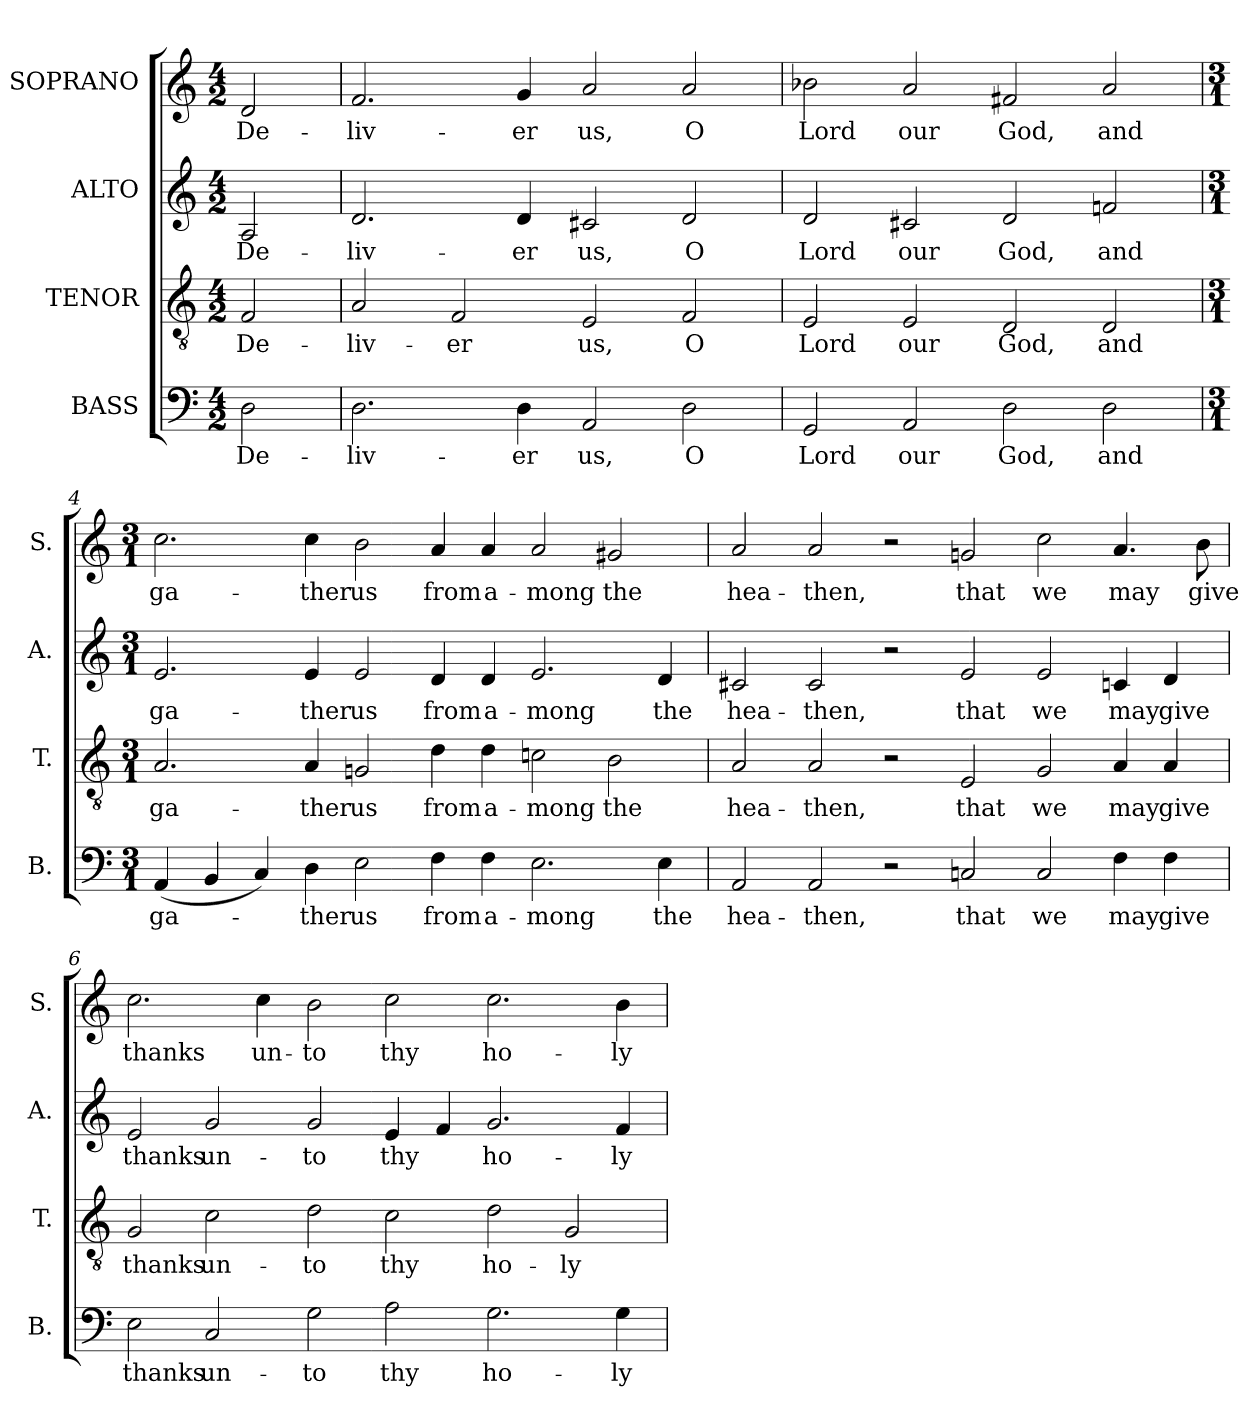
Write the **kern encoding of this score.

**kern	**text	**kern	**text	**kern	**text	**kern	**text
*part4	*part4	*part3	*part3	*part2	*part2	*part1	*part1
*staff4	*staff4	*staff3	*staff3	*staff2	*staff2	*staff1	*staff1
*I"BASS	*	*I"TENOR	*	*I"ALTO	*	*I"SOPRANO	*
*I'B.	*	*I'T.	*	*I'A.	*	*I'S.	*
*clefF4	*	*clefGv2	*	*clefG2	*	*clefG2	*
*	*	*ITrd7c12	*	*	*	*	*
*k[]	*	*k[]	*	*k[]	*	*k[]	*
*C:	*	*C:	*	*C:	*	*C:	*
*M4/2	*	*M4/2	*	*M4/2	*	*M4/2	*
*MM152	*	*MM152	*	*MM152	*	*MM152	*
=1	=1	=1	=1	=1	=1	=1	=1
!	!LO:LY:b	!	!LO:LY:b	!	!LO:LY:b	!	!LO:LY:b
2D\	De-	2FF/	De-	2A/	De-	2d/	De-
=2	=2	=2	=2	=2	=2	=2	=2
!	!LO:LY:b	!	!LO:LY:b	!	!LO:LY:b	!	!LO:LY:b
2.D\	-liv-	2AA/	-liv-	2.d/	-liv-	2.f/	-liv-
!	!	!	!LO:LY:b	!	!	!	!
.	.	2FF/	-er	.	.	.	.
!	!LO:LY:b	!	!	!	!LO:LY:b	!	!LO:LY:b
4D\	-er	.	.	4d/	-er	4g/	-er
!	!LO:LY:b	!	!LO:LY:b	!	!LO:LY:b	!	!LO:LY:b
2AA/	us,	2EE/	us,	2c#X/	us,	2a/	us,
!	!LO:LY:b	!	!LO:LY:b	!	!LO:LY:b	!	!LO:LY:b
2D\	O	2FF/	O	2d/	O	2a/	O
=3	=3	=3	=3	=3	=3	=3	=3
!	!LO:LY:b	!	!LO:LY:b	!	!LO:LY:b	!	!LO:LY:b
2GG/	Lord	2EE/	Lord	2d/	Lord	2b-X\	Lord
!	!LO:LY:b	!	!LO:LY:b	!	!LO:LY:b	!	!LO:LY:b
2AA/	our	2EE/	our	2c#X/	our	2a/	our
!	!LO:LY:b	!	!LO:LY:b	!	!LO:LY:b	!	!LO:LY:b
2D\	God,	2DD/	God,	2d/	God,	2f#X/	God,
!	!LO:LY:b	!	!LO:LY:b	!	!LO:LY:b	!	!LO:LY:b
2D\	and	2DD/	and	2fn/	and	2a/	and
=4	=4	=4	=4	=4	=4	=4	=4
*M3/1	*	*M3/1	*	*M3/1	*	*M3/1	*
!	!LO:LY:b	!	!LO:LY:b	!	!LO:LY:b	!	!LO:LY:b
(<4AA/	ga-	2.AA/	ga-	2.e/	ga-	2.cc\	ga-
4BB/	.	.	.	.	.	.	.
4C/)	.	.	.	.	.	.	.
!	!LO:LY:b	!	!LO:LY:b	!	!LO:LY:b	!	!LO:LY:b
4D\	-ther	4AA/	-ther	4e/	-ther	4cc\	-ther
!	!LO:LY:b	!	!LO:LY:b	!	!LO:LY:b	!	!LO:LY:b
2E\	us	2GGn/	us	2e/	us	2b\	us
!	!LO:LY:b	!	!LO:LY:b	!	!LO:LY:b	!	!LO:LY:b
4F\	from	4D\	from	4d/	from	4a/	from
!	!LO:LY:b	!	!LO:LY:b	!	!LO:LY:b	!	!LO:LY:b
4F\	a-	4D\	a-	4d/	a-	4a/	a-
!	!LO:LY:b	!	!LO:LY:b	!	!LO:LY:b	!	!LO:LY:b
2.E\	-mong	2Cn\	-mong	2.e/	-mong	2a/	-mong
!	!	!	!LO:LY:b	!	!	!	!LO:LY:b
.	.	2BB\	the	.	.	2g#X/	the
!	!LO:LY:b	!	!	!	!LO:LY:b	!	!
4E\	the	.	.	4d/	the	.	.
=5	=5	=5	=5	=5	=5	=5	=5
!	!LO:LY:b	!	!LO:LY:b	!	!LO:LY:b	!	!LO:LY:b
2AA/	hea-	2AA/	hea-	2c#X/	hea-	2a/	hea-
!	!LO:LY:b	!	!LO:LY:b	!	!LO:LY:b	!	!LO:LY:b
2AA/	-then,	2AA/	-then,	2c#/	-then,	2a/	-then,
2r	.	2r	.	2r	.	2r	.
!	!LO:LY:b	!	!LO:LY:b	!	!LO:LY:b	!	!LO:LY:b
2Cn/	that	2EE/	that	2e/	that	2gn/	that
!	!LO:LY:b	!	!LO:LY:b	!	!LO:LY:b	!	!LO:LY:b
2C/	we	2GG/	we	2e/	we	2cc\	we
!	!LO:LY:b	!	!LO:LY:b	!	!LO:LY:b	!	!LO:LY:b
4F\	may	4AA/	may	4cn/	may	4.a/	may
!	!LO:LY:b	!	!LO:LY:b	!	!LO:LY:b	!	!
4F\	give	4AA/	give	4d/	give	.	.
!	!	!	!	!	!	!	!LO:LY:b
.	.	.	.	.	.	8b\	give
!!LO:LB:g=z
=6	=6	=6	=6	=6	=6	=6	=6
!	!LO:LY:b	!	!LO:LY:b	!	!LO:LY:b	!	!LO:LY:b
2E\	thanks	2GG/	thanks	2e/	thanks	2.cc\	thanks
!	!LO:LY:b	!	!LO:LY:b	!	!LO:LY:b	!	!
2C/	un-	2C\	un-	2g/	un-	.	.
!	!	!	!	!	!	!	!LO:LY:b
.	.	.	.	.	.	4cc\	un-
!	!LO:LY:b	!	!LO:LY:b	!	!LO:LY:b	!	!LO:LY:b
2G\	-to	2D\	-to	2g/	-to	2b\	-to
!	!LO:LY:b	!	!LO:LY:b	!	!LO:LY:b	!	!LO:LY:b
2A\	thy	2C\	thy	4e/	thy	2cc\	thy
.	.	.	.	4f/	.	.	.
!	!LO:LY:b	!	!LO:LY:b	!	!LO:LY:b	!	!LO:LY:b
2.G\	ho-	2D\	ho-	2.g/	ho-	2.cc\	ho-
!	!	!	!LO:LY:b	!	!	!	!
.	.	2GG/	-ly	.	.	.	.
!	!LO:LY:b	!	!	!	!LO:LY:b	!	!LO:LY:b
4G\	-ly	.	.	4f/	-ly	4b\	-ly
=	=	=	=	=	=	=	=
*-	*-	*-	*-	*-	*-	*-	*-
